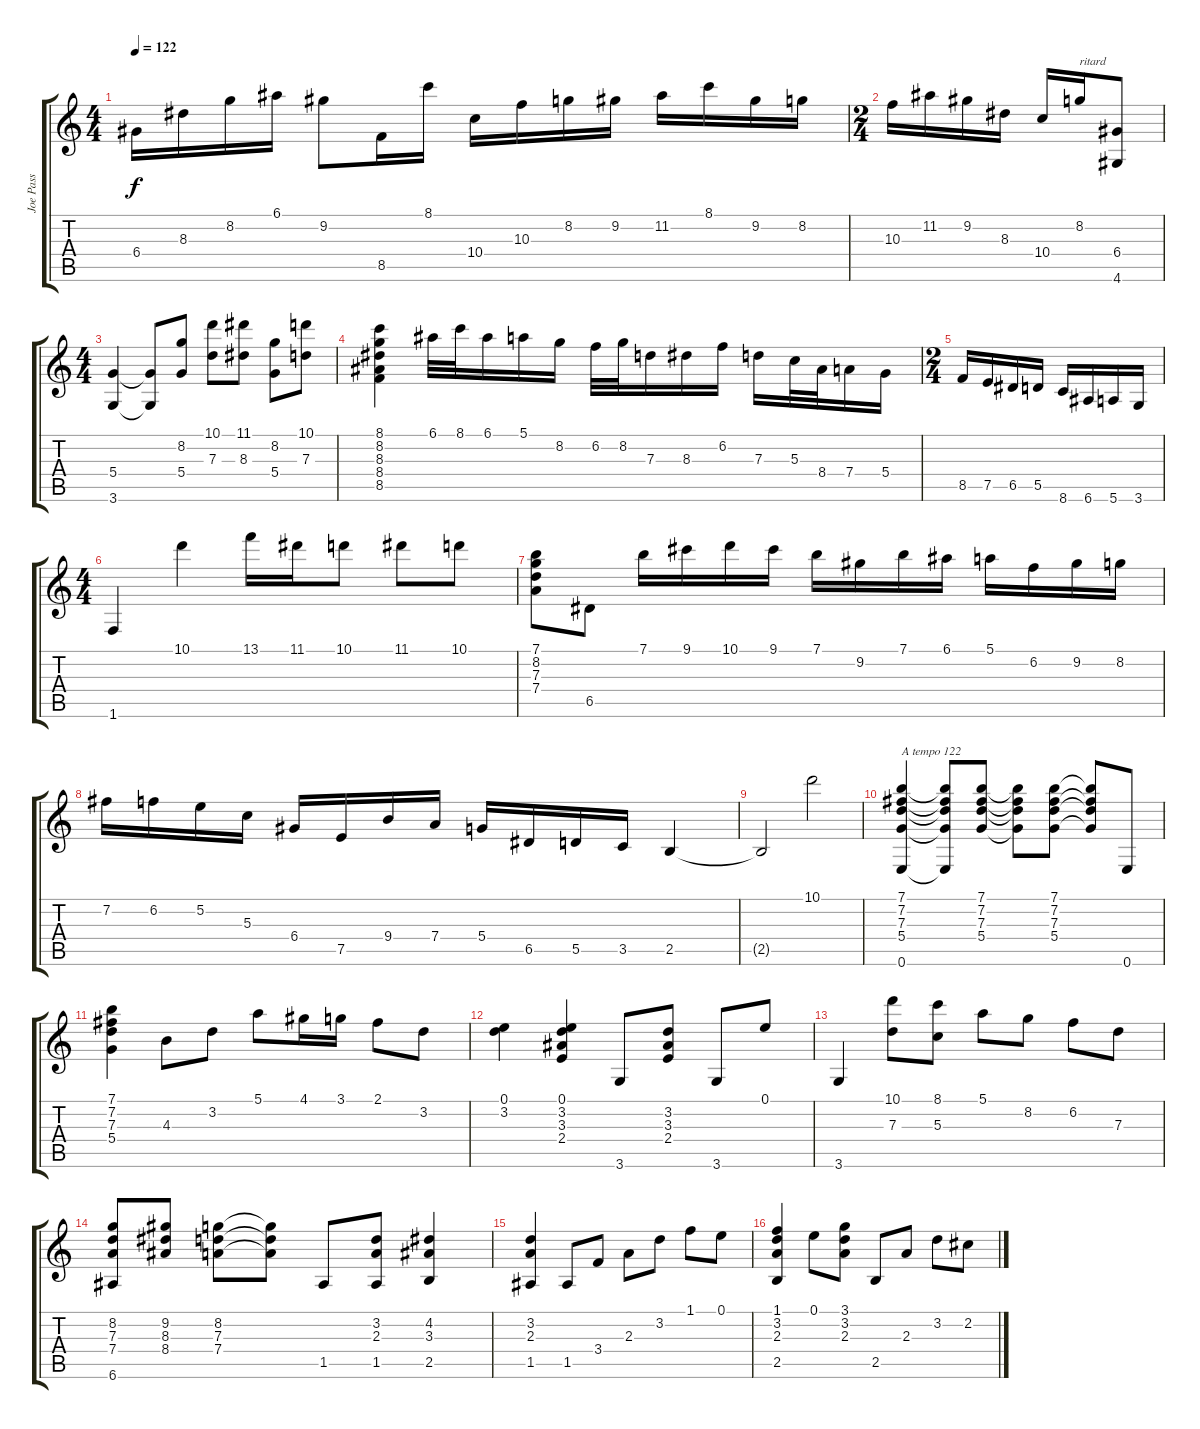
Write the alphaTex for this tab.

\track ("Joe Pass" "Joe Pass") {instrument electricguitarjazz}
\staff {score tabs}
\tuning (E4 B3 G3 D3 A2 E2) {hide}
\ts (4 4)
\tempo 122
\clef g2
\ks c
6.4.16{dy f} 8.3.16 8.2.16 6.1.16 9.2.8 8.5.16 8.1.16 10.4.16 10.3.16 8.2.16 9.2.16 11.2.16 8.1.16 9.2.16 8.2.16 |
\ts (2 4)
10.3.16 11.2.16 9.2.16 8.3.16 10.4.16 8.2.16{txt "ritard"} (6.4 4.6).8 |
\ts (4 4)
(5.4 3.6).4 (5.4{t} 3.6{t}).8 (8.2 5.4).8 (10.1 7.3).8 (11.1 8.3).8 (8.2 5.4).8 (10.1 7.3).8 |
(8.1 8.2 8.3 8.4 8.5).4 6.1.32 8.1.32 6.1.16 5.1.16 8.2.16 6.2.32 8.2.32 7.3.16 8.3.16 6.2.16 7.3.16 5.3.32 8.4.32 7.4.16 5.4.16 |
\ts (2 4)
8.5.16 7.5.16 6.5.16 5.5.16 8.6.16 6.6.16 5.6.16 3.6.16 |
\ts (4 4)
1.6.4 10.1.4 13.1.16 11.1.16 10.1.8 11.1.8 10.1.8 |
(7.1 8.2 7.3 7.4).8 6.5.8 7.1.16 9.1.16 10.1.16 9.1.16 7.1.16 9.2.16 7.1.16 6.1.16 5.1.16 6.2.16 9.2.16 8.2.16 |
7.2.16 6.2.16 5.2.16 5.3.16 6.4.16 7.5.16 9.4.16 7.4.16 5.4.16 6.5.16 5.5.16 3.5.16 2.5.4 |
2.5{t}.2 10.1.2 |
(7.1 7.2 7.3 5.4 0.6).4{txt "A tempo 122"} (7.1{t} 7.2{t} 7.3{t} 5.4{t} 0.6{t}).8 (7.1 7.2 7.3 5.4).8 (7.1{t} 7.2{t} 7.3{t} 5.4{t}).8 (7.1 7.2 7.3 5.4).8 (7.1{t} 7.2{t} 7.3{t} 5.4{t}).8 0.6.8 |
(7.1 7.2 7.3 5.4).4 4.3.8 3.2.8 5.1.8 4.1.16 3.1.16 2.1.8 3.2.8 |
(0.1 3.2).4 (0.1 3.2 3.3 2.4).4 3.6.8 (3.2 3.3 2.4).8 3.6.8 0.1.8 |
3.6.4 (10.1 7.3).8 (8.1 5.3).8 5.1.8 8.2.8 6.2.8 7.3.8 |
(8.2 7.3 7.4 6.6).8 (9.2 8.3 8.4).8 (8.2 7.3 7.4).8 (8.2{t} 7.3{t} 7.4{t}).8 1.5.8 (3.2 2.3 1.5).8 (4.2 3.3 2.5).4 |
(3.2 2.3 1.5).4 1.5.8 3.4.8 2.3.8 3.2.8 1.1.8 0.1.8 |
(1.1 3.2 2.3 2.5).4 0.1.8 (3.1 3.2 2.3).8 2.5.8 2.3.8 3.2.8 2.2.8
